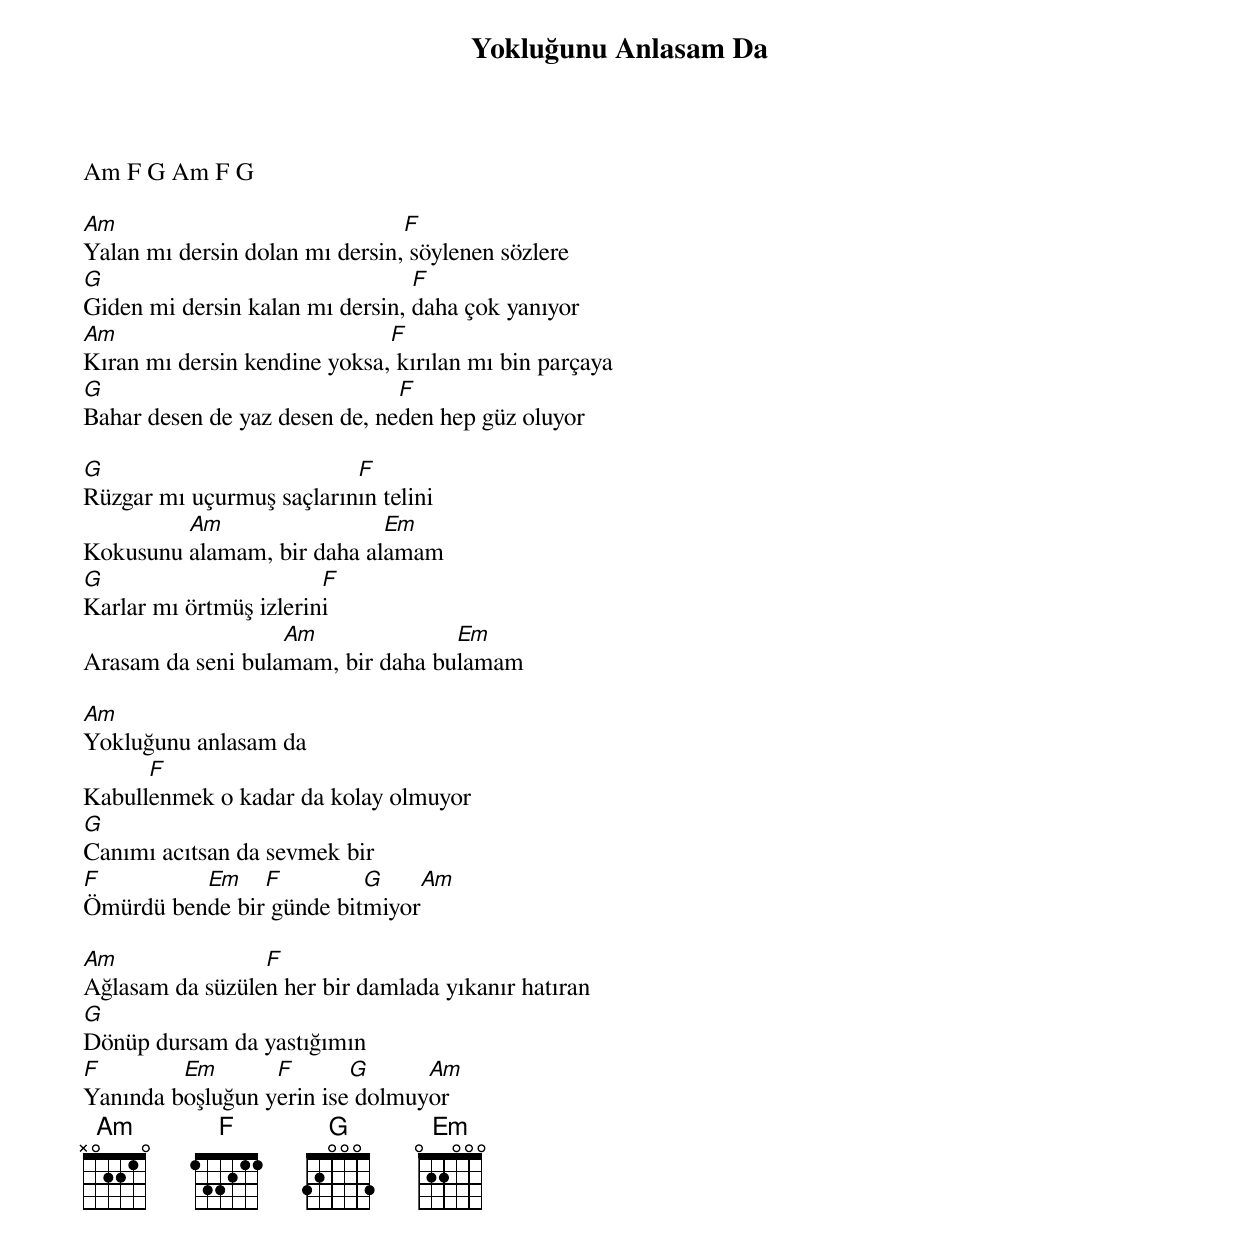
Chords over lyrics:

{title: Yokluğunu Anlasam Da}
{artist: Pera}

Am F G Am F G

Am                              F
Yalan mı dersin dolan mı dersin, söylenen sözlere
G                                F
Giden mi dersin kalan mı dersin, daha çok yanıyor
Am                            F
Kıran mı dersin kendine yoksa, kırılan mı bin parçaya
G                              F
Bahar desen de yaz desen de, neden hep güz oluyor

G                         F
Rüzgar mı uçurmuş saçlarının telini
         Am                 Em
Kokusunu alamam, bir daha alamam
G                       F
Karlar mı örtmüş izlerini
                   Am              Em
Arasam da seni bulamam, bir daha bulamam

Am
Yokluğunu anlasam da
      F
Kabullenmek o kadar da kolay olmuyor
G
Canımı acıtsan da sevmek bir
F         Em    F         G     Am
Ömürdü bende bir günde bitmiyor

Am               F
Ağlasam da süzülen her bir damlada yıkanır hatıran
G
Dönüp dursam da yastığımın
F        Em       F       G      Am
Yanında boşluğun yerin ise dolmuyor
